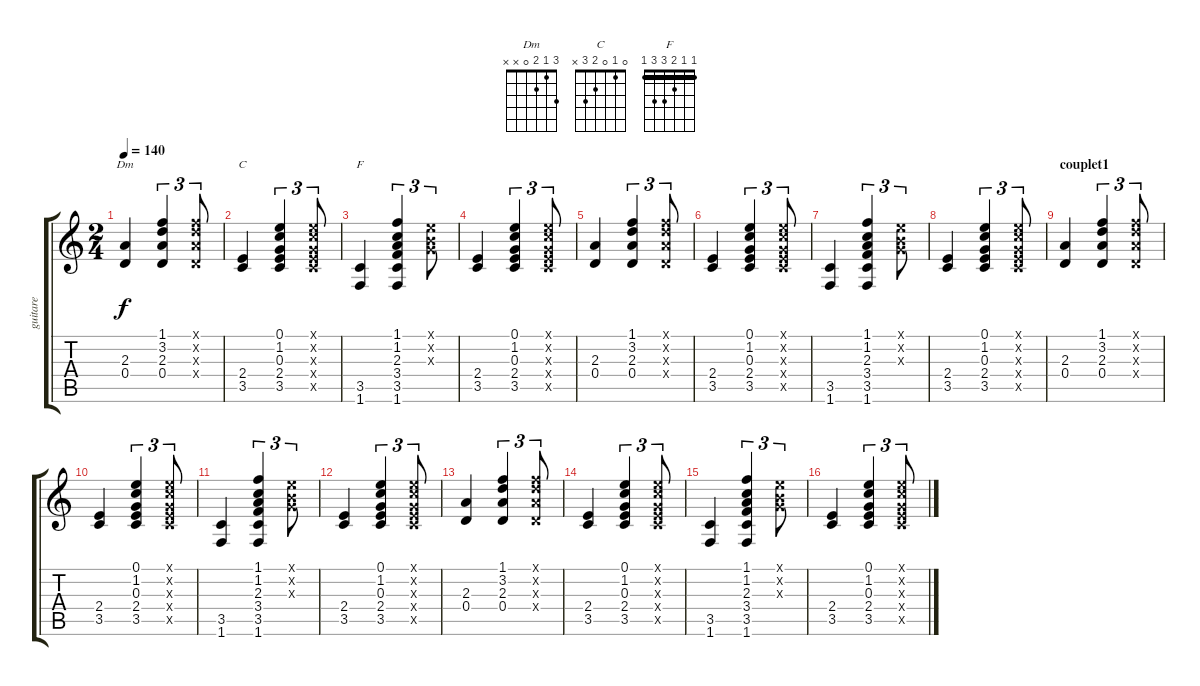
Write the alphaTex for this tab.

\track ("guitare" "guitare") {instrument acousticguitarsteel}
\staff {score tabs}
\tuning (E4 B3 G3 D3 A2 E2) {hide}
\chord ("Dm" 3 1 2 0 x x)
\chord ("C" 0 1 0 2 3 x)
\chord ("F" 1 1 2 3 3 1) {barre 1}
\ts (2 4)
\tempo 140
\clef g2
\ks c
(2.3 0.4).4{ch "Dm" dy f} (1.1 3.2 2.3 0.4).4{tu (3 2)} (1.1{x} 3.2{x} 2.3{x} 0.4{x}).8{tu (3 2)} |
(2.4 3.5).4{ch "C"} (0.1 1.2 0.3 2.4 3.5).4{tu (3 2)} (0.1{x} 1.2{x} 0.3{x} 2.4{x} 3.5{x}).8{tu (3 2)} |
(3.5 1.6).4{ch "F"} (1.1 1.2 2.3 3.4 3.5 1.6).4{tu (3 2)} (0.1{x} 0.2{x} 0.3{x}).8{tu (3 2)} |
(2.4 3.5).4 (0.1 1.2 0.3 2.4 3.5).4{tu (3 2)} (0.1{x} 1.2{x} 0.3{x} 2.4{x} 3.5{x}).8{tu (3 2)} |
(2.3 0.4).4 (1.1 3.2 2.3 0.4).4{tu (3 2)} (1.1{x} 3.2{x} 2.3{x} 0.4{x}).8{tu (3 2)} |
(2.4 3.5).4 (0.1 1.2 0.3 2.4 3.5).4{tu (3 2)} (0.1{x} 1.2{x} 0.3{x} 2.4{x} 3.5{x}).8{tu (3 2)} |
(3.5 1.6).4 (1.1 1.2 2.3 3.4 3.5 1.6).4{tu (3 2)} (0.1{x} 0.2{x} 0.3{x}).8{tu (3 2)} |
(2.4 3.5).4 (0.1 1.2 0.3 2.4 3.5).4{tu (3 2)} (0.1{x} 1.2{x} 0.3{x} 2.4{x} 3.5{x}).8{tu (3 2)} |
\section ("" "couplet1")
(2.3 0.4).4 (1.1 3.2 2.3 0.4).4{tu (3 2)} (1.1{x} 3.2{x} 2.3{x} 0.4{x}).8{tu (3 2)} |
(2.4 3.5).4 (0.1 1.2 0.3 2.4 3.5).4{tu (3 2)} (0.1{x} 1.2{x} 0.3{x} 2.4{x} 3.5{x}).8{tu (3 2)} |
(3.5 1.6).4 (1.1 1.2 2.3 3.4 3.5 1.6).4{tu (3 2)} (0.1{x} 0.2{x} 0.3{x}).8{tu (3 2)} |
(2.4 3.5).4 (0.1 1.2 0.3 2.4 3.5).4{tu (3 2)} (0.1{x} 1.2{x} 0.3{x} 2.4{x} 3.5{x}).8{tu (3 2)} |
(2.3 0.4).4 (1.1 3.2 2.3 0.4).4{tu (3 2)} (1.1{x} 3.2{x} 2.3{x} 0.4{x}).8{tu (3 2)} |
(2.4 3.5).4 (0.1 1.2 0.3 2.4 3.5).4{tu (3 2)} (0.1{x} 1.2{x} 0.3{x} 2.4{x} 3.5{x}).8{tu (3 2)} |
(3.5 1.6).4 (1.1 1.2 2.3 3.4 3.5 1.6).4{tu (3 2)} (0.1{x} 0.2{x} 0.3{x}).8{tu (3 2)} |
(2.4 3.5).4 (0.1 1.2 0.3 2.4 3.5).4{tu (3 2)} (0.1{x} 1.2{x} 0.3{x} 2.4{x} 3.5{x}).8{tu (3 2)}
